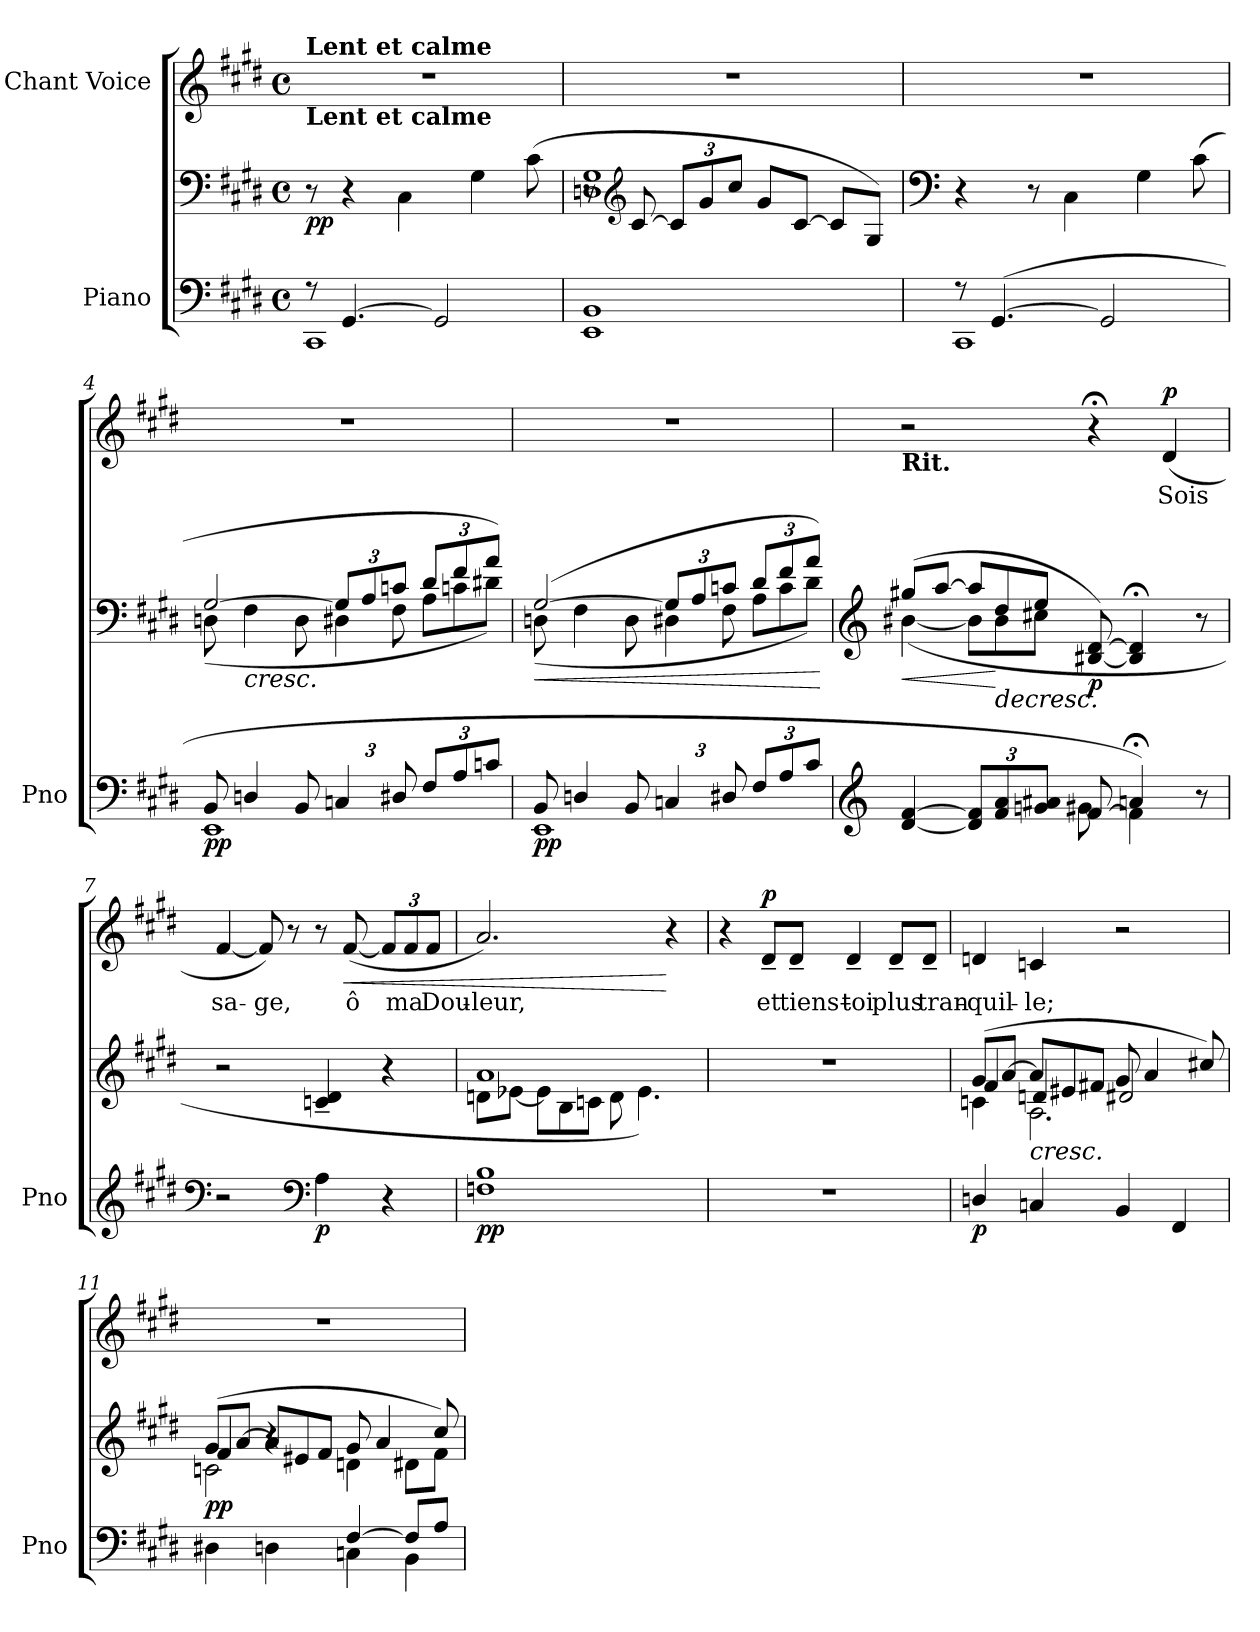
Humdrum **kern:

**kern	**kern	**dynam	**kern	**text	**dynam
*part2	*part2	*part2	*part1	*part1	*part1
*staff3	*staff2	*staff2/3	*staff1	*staff1	*staff1
*I"Piano	*	*	*I"Chant Voice	*	*
*I'Pno	*	*	*	*	*
*clefF4	*clefF4	*	*clefG2	*	*
*k[f#c#g#d#]	*k[f#c#g#d#]	*	*k[f#c#g#d#]	*	*
*M4/4	*M4/4	*	*M4/4	*	*
*met(c)	*met(c)	*	*met(c)	*	*
=1	=1	=1	=1	=1	=1
*^	*	*	*	*	*
!	!	!	!	!LO:TX:b:B:t=Lent et calme	!	!
!	!	!	!	!LO:TX:a:B:t=Lent et calme	!	!
!	!	!	!LO:DY:b	!	!	!
8r	1CC#	8r	pp	1r	.	.
([4.GG#/	.	4r	.	.	.	.
.	.	4C#\	.	.	.	.
2GG#/]	.	.	.	.	.	.
.	.	4G#\	.	.	.	.
.	.	(8c#\	.	.	.	.
*v	*v	*	*	*	*	*
=2	=2	=2	=2	=2	=2
*	*^	*	*	*	*
*	*	*^	*	*	*	*
1EE 1BB	1G#	1Dn	8r	.	1r	.	.
*	*clefG2	*	*	*	*	*	*
.	.	.	[8c#/	.	.	.	.
*	*	*	*Xbrackettup	*	*	*	*
.	.	.	12c#/L]	.	.	.	.
.	.	.	12g#/	.	.	.	.
.	.	.	12cc#/J	.	.	.	.
.	.	.	8g#/L	.	.	.	.
.	.	.	[8c#/J	.	.	.	.
.	.	.	8c#/L]	.	.	.	.
.	.	.	8G#/J)	.	.	.	.
*	*v	*v	*v	*	*	*	*
=3	=3	=3	=3	=3	=3
*	*clefF4	*	*	*	*
*^	*	*	*	*	*
8r	1CC#	4r	.	1r	.	.
([4.GG#/	.	.	.	.	.	.
.	.	8r	.	.	.	.
.	.	4C#\	.	.	.	.
2GG#/]	.	.	.	.	.	.
.	.	4G#\	.	.	.	.
.	.	(8c#\	.	.	.	.
!!LO:LB:g=z
=4	=4	=4	=4	=4	=4	=4
*	*	*^	*	*	*	*
!	!	!	!	!LO:DY:b=2	!	!	!
8BB/	1EE	[2G#/	(8Dn\	pp	1r	.	.
!	!	!	!	!LO:HP:b	!	!	!
4Dn/	.	.	4F#\	<	.	.	.
8BB/	.	.	8D\	.	.	.	.
*Xbrackettup	*	*	*Xtuplet	*	*	*	*
6Cn/	.	12G#/L]	6D#X\	.	.	.	.
.	.	12A/	.	.	.	.	.
12D#X/	.	12cn/J	12F#\	.	.	.	.
*	*	*tuplet	*Xtuplet	*	*	*	*
12F#/L	.	12d#/L	12A\L	.	.	.	.
12A/	.	12f#/	12cn\	.	.	.	.
12cn/J	.	12a/J)	12d#X\J)	.	.	.	.
!!LO:PB:g=z
=5	=5	=5	=5	=5	=5	=5	=5
!	!	!	!	!LO:HP:b	!	!	!
!	!	!	!	!LO:DY:n=1:b=2	!	!	!
8BB/	1EE	([2G#/	(8Dn\	< pp	1r	.	.
4Dn/	.	.	4F#\	.	.	.	.
8BB/	.	.	8D\	.	.	.	.
*	*	*tuplet	*Xtuplet	*	*	*	*
6Cn/	.	12G#/L]	6D#X\	.	.	.	.
.	.	12A/	.	.	.	.	.
12D#X/	.	12cn/J	12F#\	.	.	.	.
*	*	*tuplet	*	*	*	*	*
12F#/L	.	12d#/L	12A\L	.	.	.	.
12A/	.	12f#/	12c\	.	.	.	.
12c#/J	.	12a/J)	12d#\J)	.	.	.	.
*v	*v	*	*	*	*	*	*
*	*v	*v	*	*	*	*
.	.	[	.	.	.
=6	=6	=6	=6	=6	=6
*clefG2	*clefG2	*	*	*	*
*^	*	*	*	*	*
!	!	!	!	!LO:TX:b:B:t=Rit.	!	!
!	!	!	!LO:HP:b	!	!	!
*	*	*^	*	*	*	*
[4d#/ [4f#/	2ryy	(8gg#X/L	([4b#X\	<	2r	.	.
.	.	[8aa/J	.	.	.	.	.
12d#/] 12f#/]L	.	12aa/L]	12b#\L]	.	.	.	.
!	!	!	!	!LO:HP:n=1:b	!	!	!
12f#/ 12a/	.	12dd#/	12b#\	[ >	.	.	.
12gn/ 12a#X/J	.	12ee/J	12cc#X\J	.	.	.	.
!	!	!	!	!LO:DY:n=1:b	!	!	!
[8f#/	(8g#X\	[8B#X/ [8d#/)	2ryy	[ p	4r;<	.	.
4an;</)	4f#\]	4B#/];< 4d#/];<	.	.	.	.	.
!	!	!	!	!	!	!LO:LY:b	!LO:DY:b
.	.	.	.	.	(4d#/	Sois	p
8r	8ryy	8r	.	.	.	.	.
*	*	*v	*v	*	*	*	*
=7	=7	=7	=7	=7	=7	=7
!	!	!	!	!	!LO:LY:b	!
*v	*v	*	*	*	*	*
2r	2r	.	[4f#/	sa-	.
!	!	!	!	!LO:LY:b	!
.	.	.	8f#/])	-ge,	.
.	.	.	8r	.	.
*clefF4	*	*	*	*	*
!	!	!LO:DY:b=2	!	!	!
4A\	4cn/~> 4d#/~>	p	8r	.	.
!	!	!	!	!LO:LY:b	!LO:HP:b
.	.	.	([8f#/	ô	<
*	*	*	*Xbrackettup	*	*
4r	4r	.	12f#/L]	.	.
!	!	!	!	!LO:LY:b	!
.	.	.	12f#/	ma	.
!	!	!	!	!LO:LY:b	!
.	.	.	12f#/J	Dou-	.
!!LO:LB:g=z
=8	=8	=8	=8	=8	=8
*	*^	*	*	*	*
!	!	!	!LO:DY:b=2	!	!LO:LY:b	!
1Fn 1B	1a	8dn\L	pp	2.a/)	-leur,	.
.	.	[8e-X\J	.	.	.	.
.	.	12e-\L]	.	.	.	.
.	.	12B\	.	.	.	.
.	.	12cn\J	.	.	.	.
.	.	8d\	.	.	.	.
.	.	4.e-\)	.	.	.	.
.	.	.	.	4r	.	[
*	*v	*v	*	*	*	*
=9	=9	=9	=9	=9	=9
1r	1r	.	4r	.	.
!	!	!	!	!LO:LY:b	!LO:DY:b
.	.	.	8d#~>/L	et	p
!	!	!	!	!LO:LY:b	!
.	.	.	8d#~>/J	tiens–	.
!	!	!	!	!LO:LY:b	!
.	.	.	4d#~>/	toi	.
!	!	!	!	!LO:LY:b	!
.	.	.	8d#~>/L	plus	.
!	!	!	!	!LO:LY:b	!
.	.	.	8d#~>/J	tran-	.
=10	=10	=10	=10	=10	=10
*	*^	*	*	*	*
*	*	*^	*	*	*	*
!	!	!	!	!LO:DY:b=2	!	!LO:LY:b	!
4Dn/	(8g#/L	4f#/	4cn\	p	4dn/	-quil-	.
.	[8a/J	.	.	.	.	.	.
!	!	!	!	!LO:HP:b	!	!LO:LY:b	!
4Cn/	12a/L]	4dn/	2.A\	<	4cn/	-le;	.
.	12e#X/	.	.	.	.	.	.
.	12f#X/J	.	.	.	.	.	.
4BB/	8g#/	2d#X/	.	.	2r	.	.
.	4a/	.	.	.	.	.	.
4FF#/	.	.	.	.	.	.	.
.	8cc#X/)	.	.	.	.	.	.
*	*v	*v	*v	*	*	*	*
.	.	]	.	.	.
!!LO:LB:g=z
=11	=11	=11	=11	=11	=11
*^	*^	*	*	*	*
*	*	*	*^	*	*	*	*
!	!	!	!	!	!LO:DY:b	!	!	!
4D#X\	2ryy	(8g#/L	4f#/	2cn\	pp	1r	.	.
.	.	[8a/J	.	.	.	.	.	.
4Dn\	.	12a/L]	4r	.	.	.	.	.
.	.	12e#X/	.	.	.	.	.	.
.	.	12f#/J	.	.	.	.	.	.
[4F#/	4Cn\	8g#/	4dn\	2ryy	.	.	.	.
.	.	4a/	.	.	.	.	.	.
8F#/L]	4BB\	.	8d#X\L	.	.	.	.	.
8A/J	.	8cc#/)	8f#\J	.	.	.	.	.
*v	*v	*	*	*	*	*	*	*
*	*v	*v	*v	*	*	*	*
.	.	[	.	.	.
=	=	=	=	=	=
*-	*-	*-	*-	*-	*-
